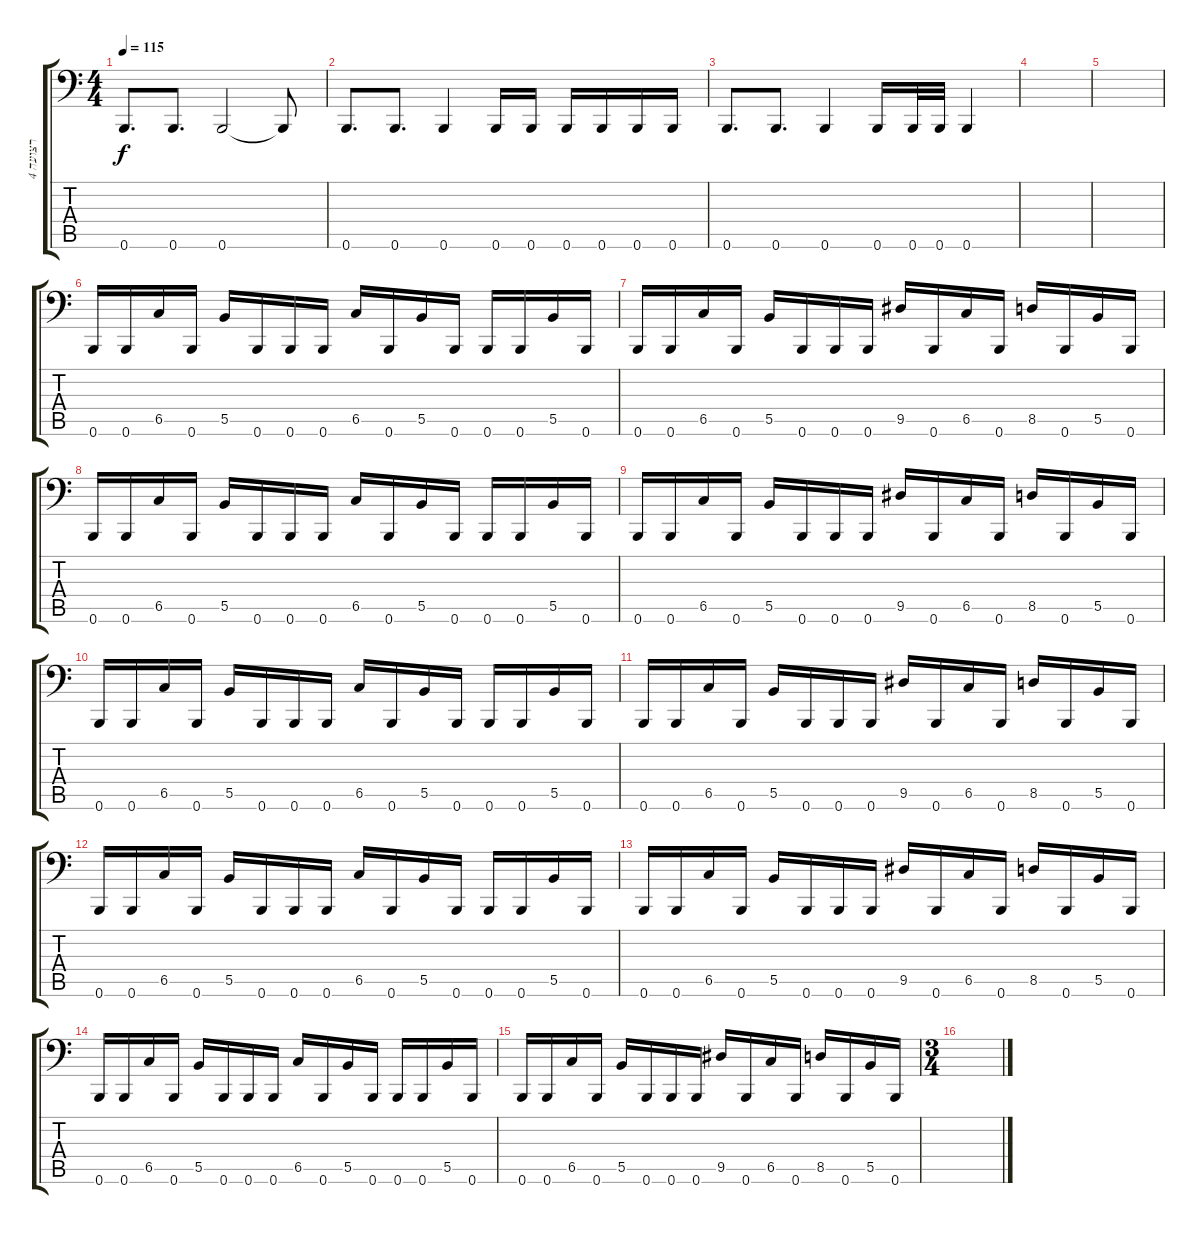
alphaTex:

\track ("רצועה 4" "רצועה 4") {instrument electricbasspick}
\staff {score tabs}
\tuning (Db3 Ab2 E2 B1 Gb1 B0) {hide}
\ts (4 4)
\tempo 115
\clef f4
\ks c
0.6.8{d dy f} 0.6.8{d} 0.6.2 0.6{t}.8 |
0.6.8{d} 0.6.8{d} 0.6.4 0.6.16 0.6.16 0.6.16 0.6.16 0.6.16 0.6.16 |
0.6.8{d} 0.6.8{d} 0.6.4 0.6.16 0.6.32 0.6.32 0.6.4 |
|
|
0.6.16 0.6.16 6.5.16 0.6.16 5.5.16 0.6.16 0.6.16 0.6.16 6.5.16 0.6.16 5.5.16 0.6.16 0.6.16 0.6.16 5.5.16 0.6.16 |
0.6.16 0.6.16 6.5.16 0.6.16 5.5.16 0.6.16 0.6.16 0.6.16 9.5.16 0.6.16 6.5.16 0.6.16 8.5.16 0.6.16 5.5.16 0.6.16 |
0.6.16 0.6.16 6.5.16 0.6.16 5.5.16 0.6.16 0.6.16 0.6.16 6.5.16 0.6.16 5.5.16 0.6.16 0.6.16 0.6.16 5.5.16 0.6.16 |
0.6.16 0.6.16 6.5.16 0.6.16 5.5.16 0.6.16 0.6.16 0.6.16 9.5.16 0.6.16 6.5.16 0.6.16 8.5.16 0.6.16 5.5.16 0.6.16 |
0.6.16 0.6.16 6.5.16 0.6.16 5.5.16 0.6.16 0.6.16 0.6.16 6.5.16 0.6.16 5.5.16 0.6.16 0.6.16 0.6.16 5.5.16 0.6.16 |
0.6.16 0.6.16 6.5.16 0.6.16 5.5.16 0.6.16 0.6.16 0.6.16 9.5.16 0.6.16 6.5.16 0.6.16 8.5.16 0.6.16 5.5.16 0.6.16 |
0.6.16 0.6.16 6.5.16 0.6.16 5.5.16 0.6.16 0.6.16 0.6.16 6.5.16 0.6.16 5.5.16 0.6.16 0.6.16 0.6.16 5.5.16 0.6.16 |
0.6.16 0.6.16 6.5.16 0.6.16 5.5.16 0.6.16 0.6.16 0.6.16 9.5.16 0.6.16 6.5.16 0.6.16 8.5.16 0.6.16 5.5.16 0.6.16 |
0.6.16 0.6.16 6.5.16 0.6.16 5.5.16 0.6.16 0.6.16 0.6.16 6.5.16 0.6.16 5.5.16 0.6.16 0.6.16 0.6.16 5.5.16 0.6.16 |
0.6.16 0.6.16 6.5.16 0.6.16 5.5.16 0.6.16 0.6.16 0.6.16 9.5.16 0.6.16 6.5.16 0.6.16 8.5.16 0.6.16 5.5.16 0.6.16 |
\ts (3 4)
